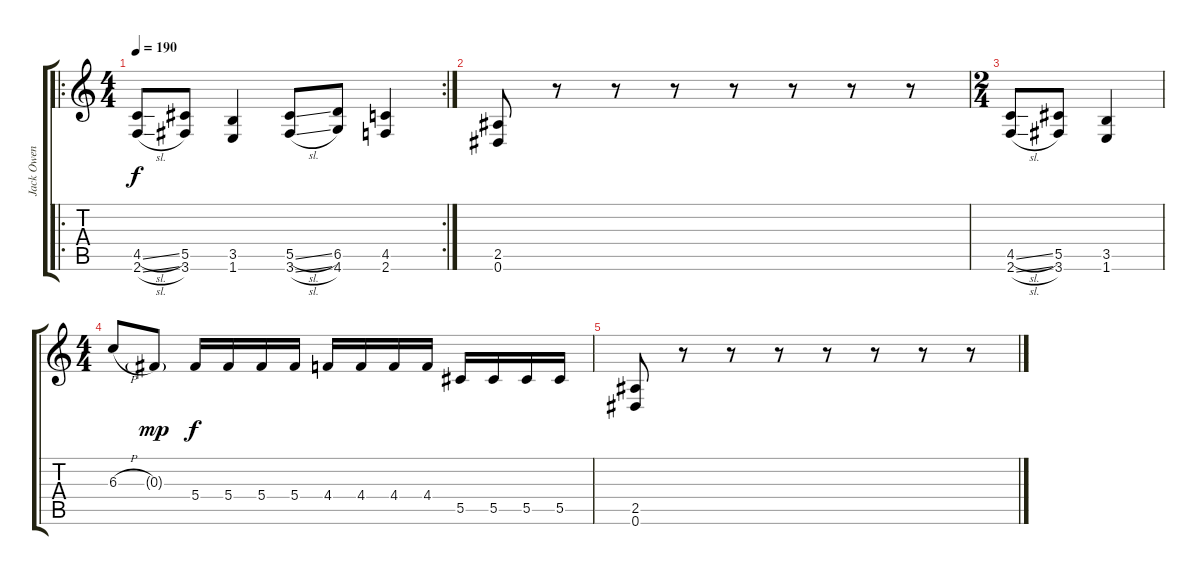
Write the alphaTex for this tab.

\track ("Jack Owen" "Jack Owen") {instrument distortionguitar}
\staff {score tabs}
\tuning (Eb4 Bb3 Gb3 Db3 Ab2 Eb2) {hide}
\ro
\rc 2
\ts (4 4)
\tempo 190
\clef g2
\ks c
(4.5{sl} 2.6{sl}).8{dy f} (5.5 3.6).8 (3.5 1.6).4 (5.5{sl} 3.6{sl}).8 (6.5 4.6).8 (4.5 2.6).4 |
(2.5 0.6).8 r.8 r.8 r.8 r.8 r.8 r.8 r.8 |
\ts (2 4)
(4.5{sl} 2.6{sl}).8 (5.5 3.6).8 (3.5 1.6).4 |
\ts (4 4)
6.3{h}.8 0.3{g}.8{dy mp} 5.4.16{dy f} 5.4.16 5.4.16 5.4.16 4.4.16 4.4.16 4.4.16 4.4.16 5.5.16 5.5.16 5.5.16 5.5.16 |
(2.5 0.6).8 r.8 r.8 r.8 r.8 r.8 r.8 r.8
